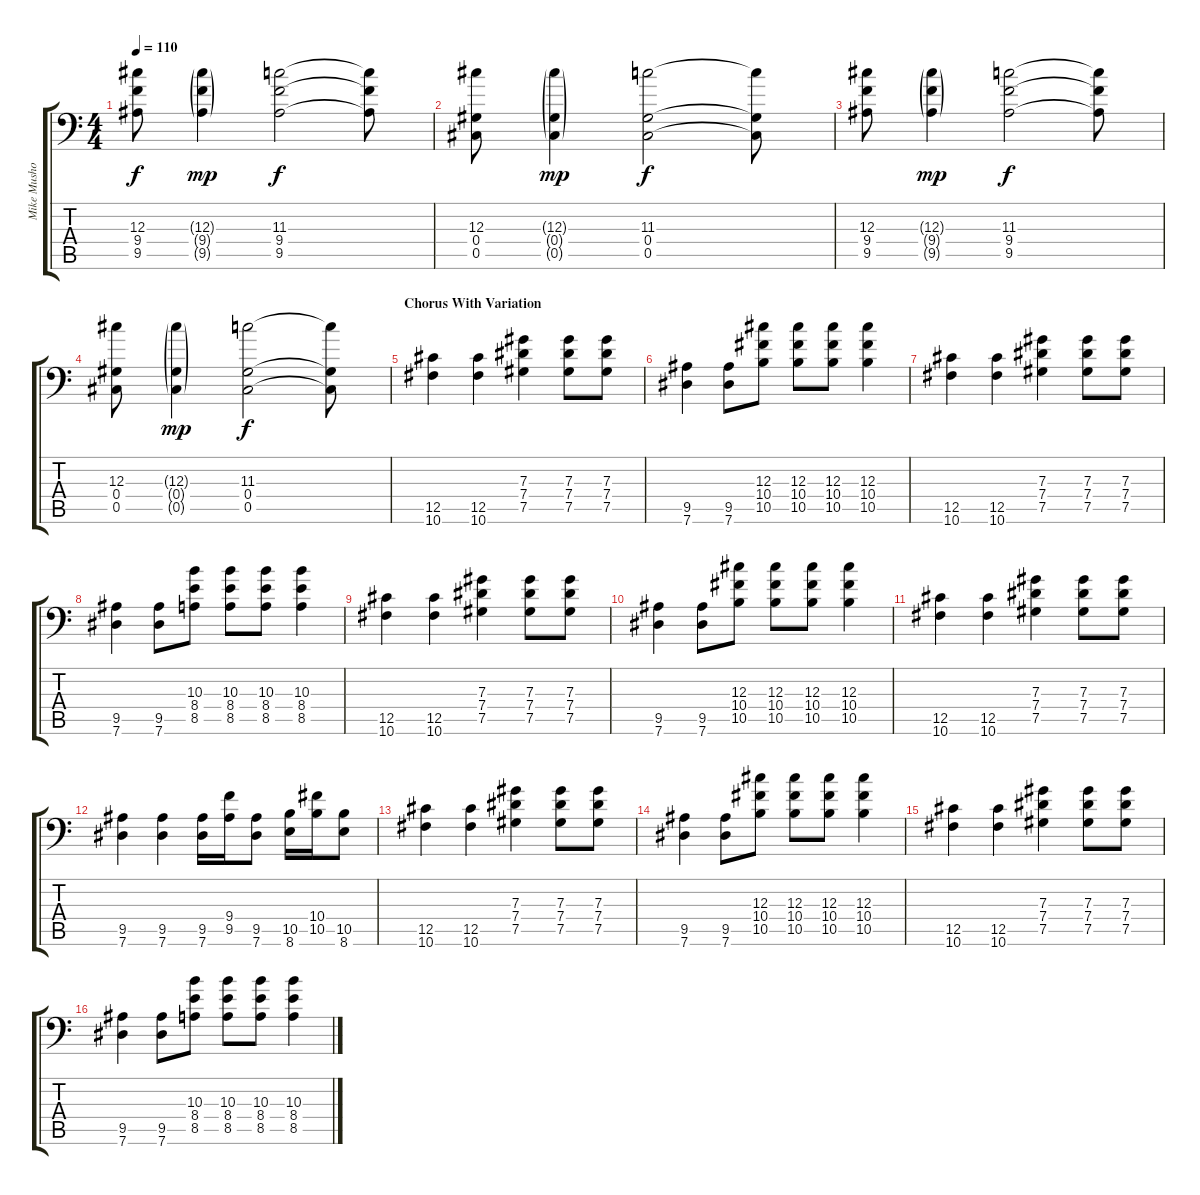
\track ("Mike Mushok Fills" "Mike Musho") {instrument electricguitarclean}
\staff {score tabs}
\tuning (Bb3 Gb3 Db3 Ab2 Db2 Ab1) {hide}
\ts (4 4)
\tempo 110
\clef f4
\ks c
(12.3 9.4 9.5).8{dy f} (12.3{g} 9.4{g} 9.5{g}).4{dy mp} (11.3 9.4 9.5).2{dy f} (11.3{t} 9.4{t} 9.5{t}).8 |
(12.3 0.4 0.5).8 (12.3{g} 0.4{g} 0.5{g}).4{dy mp} (11.3 0.4 0.5).2{dy f} (11.3{t} 0.4{t} 0.5{t}).8 |
(12.3 9.4 9.5).8 (12.3{g} 9.4{g} 9.5{g}).4{dy mp} (11.3 9.4 9.5).2{dy f} (11.3{t} 9.4{t} 9.5{t}).8 |
(12.3 0.4 0.5).8 (12.3{g} 0.4{g} 0.5{g}).4{dy mp} (11.3 0.4 0.5).2{dy f} (11.3{t} 0.4{t} 0.5{t}).8 |
\section ("" "Chorus With Variation")
(12.5 10.6).4{volume 15 instrument distortionguitar} (12.5 10.6).4 (7.3 7.4 7.5).4 (7.3 7.4 7.5).8 (7.3 7.4 7.5).8 |
(9.5 7.6).4 (9.5 7.6).8 (12.3 10.4 10.5).8 (12.3 10.4 10.5).8 (12.3 10.4 10.5).8 (12.3 10.4 10.5).4 |
(12.5 10.6).4 (12.5 10.6).4 (7.3 7.4 7.5).4 (7.3 7.4 7.5).8 (7.3 7.4 7.5).8 |
(9.5 7.6).4 (9.5 7.6).8 (10.3 8.4 8.5).8 (10.3 8.4 8.5).8 (10.3 8.4 8.5).8 (10.3 8.4 8.5).4 |
(12.5 10.6).4 (12.5 10.6).4 (7.3 7.4 7.5).4 (7.3 7.4 7.5).8 (7.3 7.4 7.5).8 |
(9.5 7.6).4 (9.5 7.6).8 (12.3 10.4 10.5).8 (12.3 10.4 10.5).8 (12.3 10.4 10.5).8 (12.3 10.4 10.5).4 |
(12.5 10.6).4 (12.5 10.6).4 (7.3 7.4 7.5).4 (7.3 7.4 7.5).8 (7.3 7.4 7.5).8 |
(9.5 7.6).4 (9.5 7.6).4 (9.5 7.6).16 (9.4 9.5).16 (9.5 7.6).8 (10.5 8.6).16 (10.4 10.5).16 (10.5 8.6).8 |
(12.5 10.6).4 (12.5 10.6).4 (7.3 7.4 7.5).4 (7.3 7.4 7.5).8 (7.3 7.4 7.5).8 |
(9.5 7.6).4 (9.5 7.6).8 (12.3 10.4 10.5).8 (12.3 10.4 10.5).8 (12.3 10.4 10.5).8 (12.3 10.4 10.5).4 |
(12.5 10.6).4 (12.5 10.6).4 (7.3 7.4 7.5).4 (7.3 7.4 7.5).8 (7.3 7.4 7.5).8 |
(9.5 7.6).4 (9.5 7.6).8 (10.3 8.4 8.5).8 (10.3 8.4 8.5).8 (10.3 8.4 8.5).8 (10.3 8.4 8.5).4
